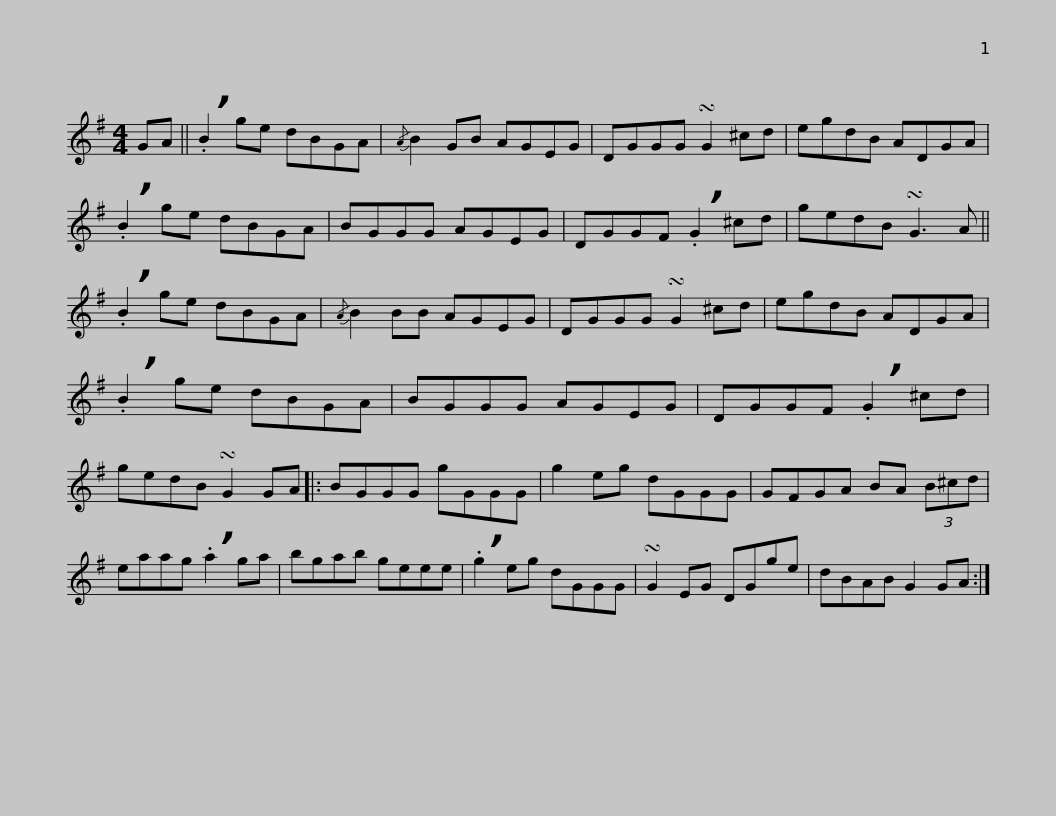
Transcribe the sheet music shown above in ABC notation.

X:1
L:1/8
M:4/4
I:linebreak $
K:G
V:1 treble
V:1
 GA || !breath!.B2 ge dBGA |{/A} B2 GB AGEG | DGGG !turn!G2 ^cd | egdB ADGA | %5
 !breath!.B2 ge dBGA |$ BGGG AGEG | DGGF !breath!.G2 ^cd | gedB !turn!G3 A || !breath!.B2 ge dBGA | %10
{/A} B2 BB AGEG |$ DGGG !turn!G2 ^cd |$ egdB ADGA | !breath!.B2 ge dBGA | BGGG AGEG | %15
 DGGF !breath!.G2 ^cd | gedB !turn!G2 GA |:$ BGGG gGGG | g2 eg dGGG | GFGA BA (3B^cd | %20
 eaag !breath!.a2 ga |$ bgab geee | !breath!.g2 eg dGGG | !turn!G2 EG DGge | dBAB G2 GA :| %25
